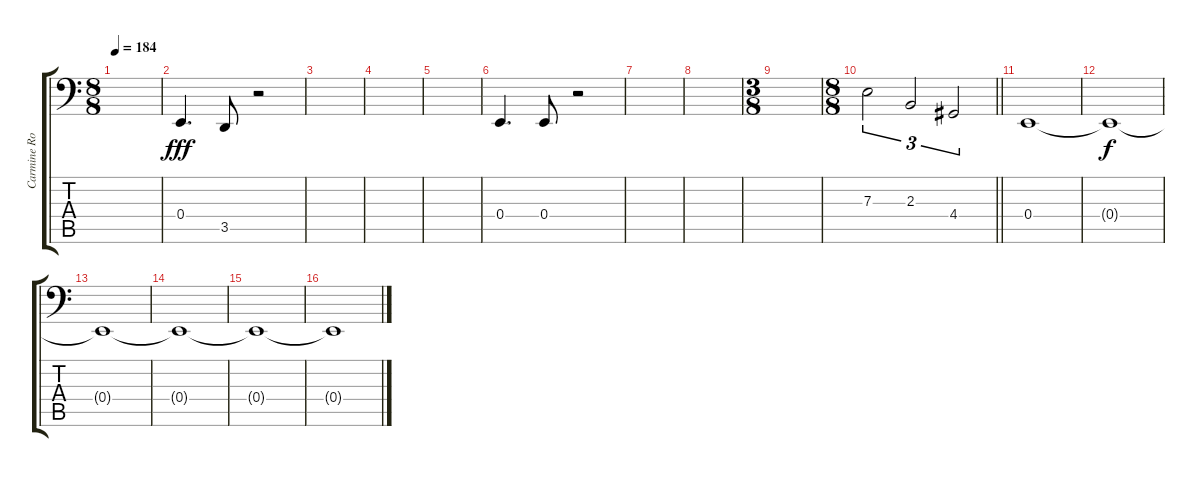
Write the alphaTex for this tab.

\track ("Carmine Rojas Bass" "Carmine Ro") {instrument electricbassfinger}
\staff {score tabs}
\tuning (G2 D2 A1 E1 B0 G0) {hide}
\ts (8 8)
\tempo 184
\clef f4
\ks c
|
0.4.4{d dy fff} 3.5.8 r.2 |
|
|
|
0.4.4{d} 0.4.8 r.2 |
|
|
\ts (3 8)
|
\ts (8 8)
\barLineRight lightlight
7.3.2{tu (3 2)} 2.3.2{tu (3 2)} 4.4.2{tu (3 2)} |
0.4.1 |
0.4{t}.1{dy f} |
0.4{t}.1 |
0.4{t}.1 |
0.4{t}.1 |
0.4{t}.1
